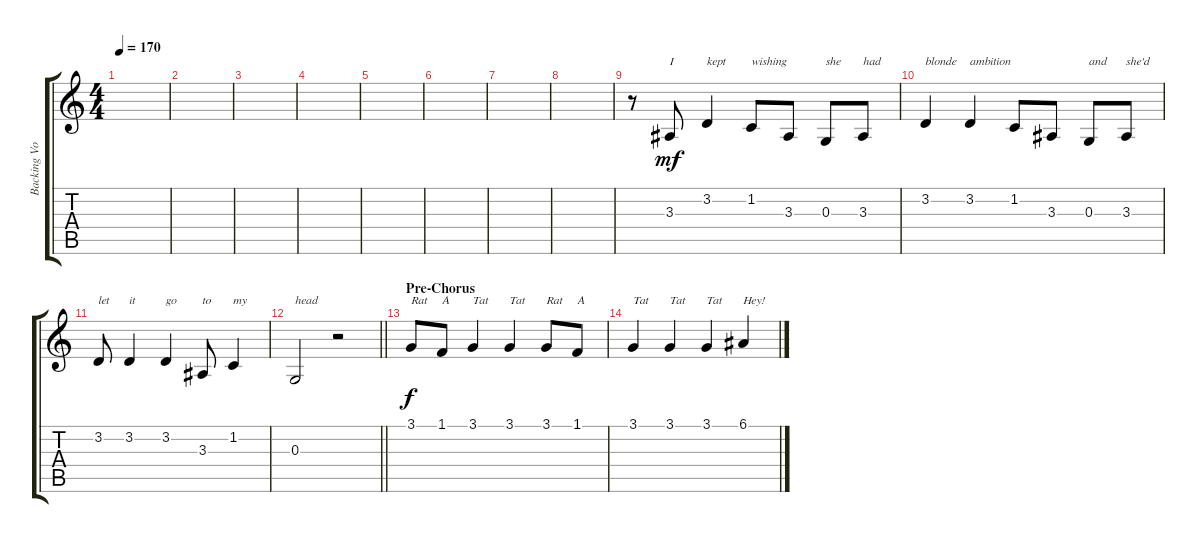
\track ("Backing Vocals" "Backing Vo") {instrument bassoon}
\staff {score tabs}
\tuning (E4 B3 G3 D3 A2 E2) {hide}
\ts (4 4)
\tempo 170
\clef g2
\ks c
|
|
|
|
|
|
|
|
r.8 3.3.8{txt "I" dy mf} 3.2.4{txt "kept"} 1.2.8{txt "wishing"} 3.3.8 0.3.8{txt "she"} 3.3.8{txt "had"} |
3.2.4{txt "blonde"} 3.2.4{txt "ambition"} 1.2.8 3.3.8 0.3.8{txt "and"} 3.3.8{txt "she'd"} |
3.2.8{txt "let"} 3.2.4{txt "it"} 3.2.4{txt "go"} 3.3.8{txt "to"} 1.2.4{txt "my"} |
\barLineRight lightlight
0.3.2{txt "head"} r.2 |
\section ("" "Pre-Chorus")
3.1.8{txt "Rat" dy f} 1.1.8{txt "A"} 3.1.4{txt "Tat"} 3.1.4{txt "Tat"} 3.1.8{txt "Rat"} 1.1.8{txt "A"} |
3.1.4{txt "Tat"} 3.1.4{txt "Tat"} 3.1.4{txt "Tat"} 6.1.4{txt "Hey!"}
